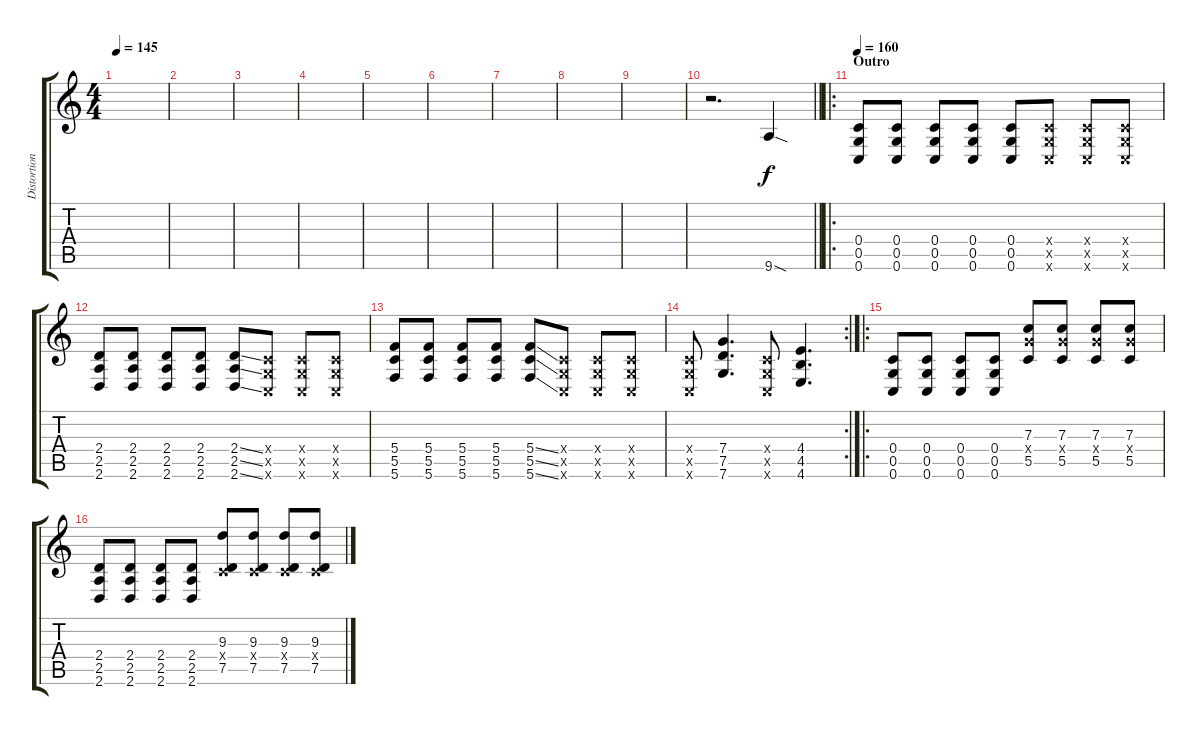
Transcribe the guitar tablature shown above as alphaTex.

\track ("Distortion Guitar II" "Distortion") {instrument distortionguitar}
\staff {score tabs}
\tuning (D4 A3 F3 C3 G2 C2) {hide}
\ts (4 4)
\tempo 145
\clef g2
\ks c
|
|
|
|
|
|
|
|
|
\barLineRight lightlight
r.2{d} 9.6{sod}.4 |
\ro
\section ("" "Outro")
\tempo 160
(0.4 0.5 0.6).8 (0.4 0.5 0.6).8 (0.4 0.5 0.6).8 (0.4 0.5 0.6).8 (0.4 0.5 0.6).8 (0.4{x} 0.5{x} 0.6{x}).8 (0.4{x} 0.5{x} 0.6{x}).8 (0.4{x} 0.5{x} 0.6{x}).8 |
(2.4 2.5 2.6).8 (2.4 2.5 2.6).8 (2.4 2.5 2.6).8 (2.4 2.5 2.6).8 (2.4{ss} 2.5{ss} 2.6{ss}).8 (0.4{x} 0.5{x} 0.6{x}).8 (0.4{x} 0.5{x} 0.6{x}).8 (0.4{x} 0.5{x} 0.6{x}).8 |
(5.4 5.5 5.6).8 (5.4 5.5 5.6).8 (5.4 5.5 5.6).8 (5.4 5.5 5.6).8 (5.4{ss} 5.5{ss} 5.6{ss}).8 (0.4{x} 0.5{x} 0.6{x}).8 (0.4{x} 0.5{x} 0.6{x}).8 (0.4{x} 0.5{x} 0.6{x}).8 |
\rc 2
(0.4{x} 0.5{x} 0.6{x}).8 (7.4 7.5 7.6).4{d} (0.4{x} 0.5{x} 0.6{x}).8 (4.4 4.5 4.6).4{d} |
\ro
(0.4 0.5 0.6).8 (0.4 0.5 0.6).8 (0.4 0.5 0.6).8 (0.4 0.5 0.6).8 (7.3 7.4{x} 5.5).8 (7.3 7.4{x} 5.5).8 (7.3 7.4{x} 5.5).8 (7.3 7.4{x} 5.5).8 |
(2.4 2.5 2.6).8 (2.4 2.5 2.6).8 (2.4 2.5 2.6).8 (2.4 2.5 2.6).8 (9.3 0.4{x} 7.5).8 (9.3 0.4{x} 7.5).8 (9.3 0.4{x} 7.5).8 (9.3 0.4{x} 7.5).8
